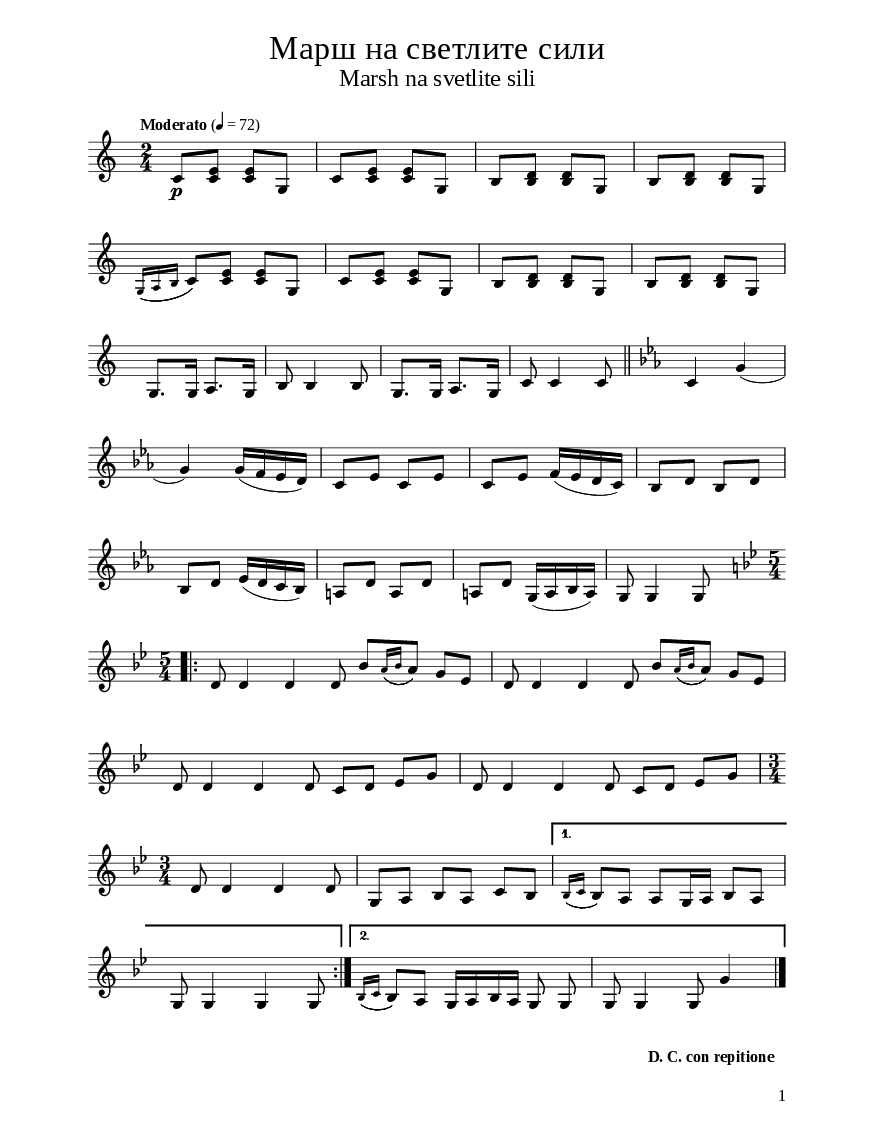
\version "2.24.0"

% include paper part and global functions
\include "include/globals.ily"
\bookpart {
  \paper {
    % the system system spacing is custom here so do not include bookpart-paper.ily
    print-all-headers = ##t
    print-page-number = ##t
    print-first-page-number = ##t

    % put page numbers on the bottom
    oddHeaderMarkup = \markup ""
    evenHeaderMarkup = \markup ""
    oddFooterMarkup = \markup
    \fill-line {
      ""
      \if \should-print-page-number \fromproperty #'page:page-number-string
    }
    evenFooterMarkup = \markup
    \fill-line {
      \if \should-print-page-number \fromproperty #'page:page-number-string
      ""
    }

    left-margin = 1.5\cm
    right-margin = 1.5\cm
    top-margin = 1.6\cm
    bottom-margin = 1.2\cm
    ragged-bottom = ##t % do not spread the staves to fill the whole vertical space

    % change distance between staves
    system-system-spacing =
    #'((basic-distance . 10)
       (minimum-distance . 6)
       (padding . 1)
       (stretchability . 10))
  }

  \header {
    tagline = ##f
  }

  \score {
    \include "include/score-layout.ily"
    \new Voice \absolute {
      \clef treble
      \key c \major
      \time 2/4
      \tempoFunc "Moderato" 4 "72"
      \autoBeamOff
      c'8 \p [<e'
      c'>8]   <e'
      c'>8  [g8] | % 2
      c'8  [<e'
      c'>8]  <e'
      c'>8  [g8] | % 3
      b8  [<d'
      b>8]   <d'
      b>8 [g8] | % 4
      b8  [<d'
      b>8] <d'
      b>8 [g8] \break | % 5
      \acciaccatura { g16 [( a16 b16 ]} c'8 ) [<e'
      c'>8] <e'
      c'>8 [g8] | % 6
      c'8 [<e'
      c'>8]  <e'
      c'>8  [g8] | % 7
      b8 [<d'
      b>8] <d'
      b>8 [g8] | % 8
      b8 [ <d'
      b>8] <d'
      b>8 [g8] \break | % 9
      g8. [g16] a8. [g16] |
      b8 b4 b8 | % 11
      g8. [g16] a8. [g16] | % 12
      c'8 c'4 c'8 \bar "||"
      \key es \major c'4 g'4 ( \break | % 14
      g'4 ) g'16 [( f'16 es'16 d'16 )] | % 15
      c'8 [es'8] c'8 [es'8] | % 16
      c'8 [es'8] f'16 [( es'16 d'16 c'16 )] | % 17
      bes8 [d'8] bes8 [d'8] \break | % 18
      bes8 [d'8] es'16 ([ d'16 c'16 bes16 ]) | % 19
      a8 [d'8] a8 [d'8] |
      a8 [d'8] g16 ([ a16 bes16 a16 ]) | % 21
      g8 g4 g8 \bar "||"
      \break | % 22
      \key bes \major \time 5/4
      \bar ".|:" \repeat volta 2 {
        d'8 d'4 d'4 d'8 bes'8[ \acciaccatura { a'16 ( [bes'16] } a'8] ) g'8
        [es'8] | % 23
        d'8 d'4 d'4 d'8 bes'8[ \acciaccatura { a'16 ( [bes'16] } a'8] ) g'8
        [es'8] \break | % 24
        d'8 d'4 d'4 d'8 c'8 [d'8] es'8 [g'8] | % 25
        d'8 d'4 d'4 d'8 c'8 [d'8] es'8 [g'8] \break | % 26
        \time 3/4  d'8 d'4 d'4 d'8 | % 27
        g8 [a8] bes8 [a8] c'8 [bes8] |  % 28
      }
      \alternative {
        {
          \acciaccatura { bes16 ( [c'16] } bes8 ) [a8] a8 [g16 a16] bes8 [a8]
          \break | % 29
          g8 g4 g4 g8     |
        }
        {
          \acciaccatura { bes16 ( [c'16] } bes8 ) [a8] g16 [a16 bes16 a16] g8 g8 | % 31
          g8 g4 g8 g'4 \bar "|."
        }
      }
    }

    \addlyrics {}
    \addlyrics {}

    \header {
      title = \titleFunc "Марш на светлите сили" "Marsh na svetlite sili"
    }

    \midi{}

  } % score

  \markup \dc-one "D. C. con repitione"
  % include foreign translation(s) of the song
  %\include "lyrics_de/000_empty_template_lyrics_de.ly"

} % bookpart

% Più mosso
%
